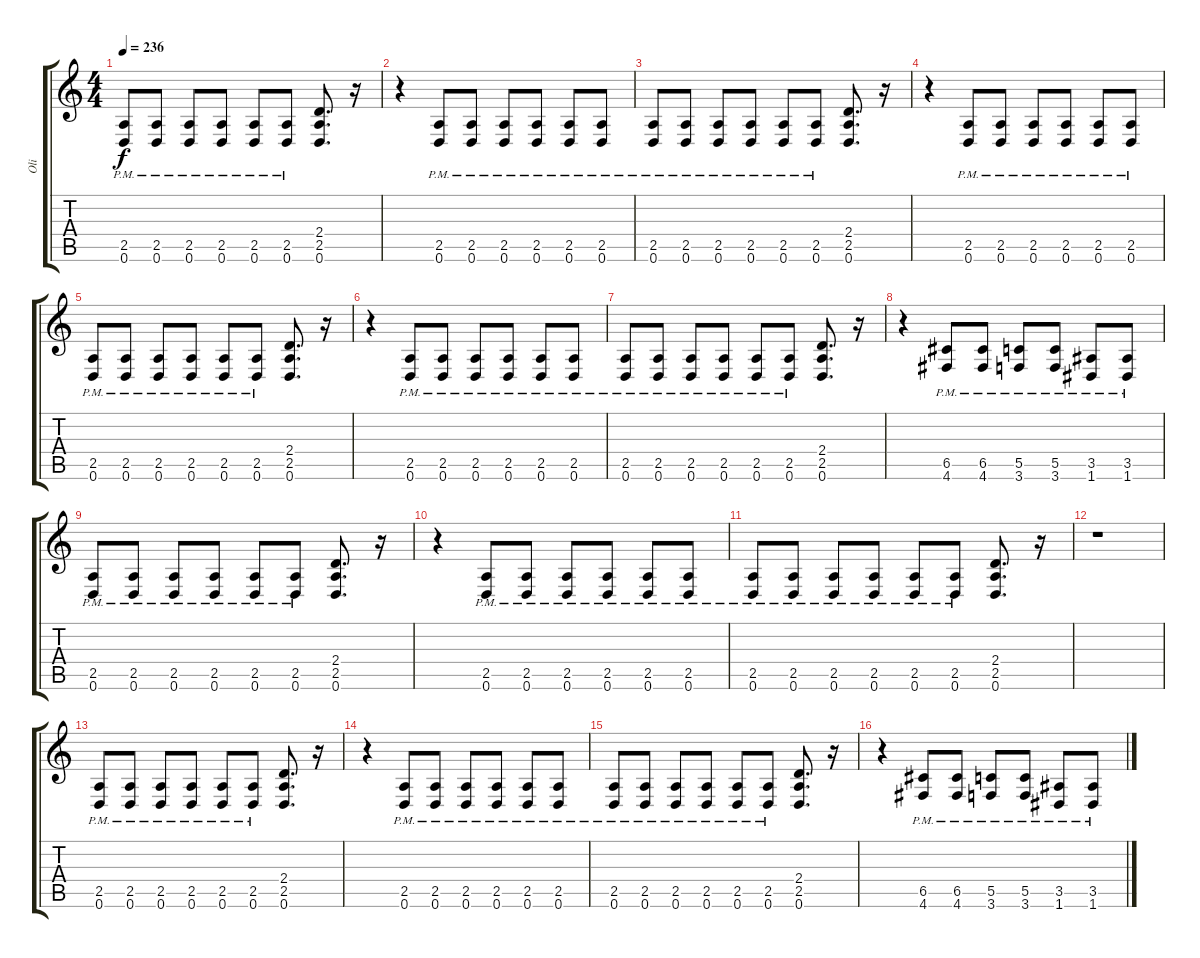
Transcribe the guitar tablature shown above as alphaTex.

\track ("Oli" "Oli") {instrument distortionguitar}
\staff {score tabs}
\tuning (D4 A3 F3 C3 G2 D2) {hide}
\ts (4 4)
\tempo 236
\clef g2
\ks c
(2.5{pm} 0.6{pm}).8{dy f} (2.5{pm} 0.6{pm}).8 (2.5{pm} 0.6{pm}).8 (2.5{pm} 0.6{pm}).8 (2.5{pm} 0.6{pm}).8 (2.5{pm} 0.6{pm}).8 (2.4 2.5 0.6).8{d} r.16 |
r.4 (2.5{pm} 0.6{pm}).8 (2.5{pm} 0.6{pm}).8 (2.5{pm} 0.6{pm}).8 (2.5{pm} 0.6{pm}).8 (2.5{pm} 0.6{pm}).8 (2.5{pm} 0.6{pm}).8 |
(2.5{pm} 0.6{pm}).8 (2.5{pm} 0.6{pm}).8 (2.5{pm} 0.6{pm}).8 (2.5{pm} 0.6{pm}).8 (2.5{pm} 0.6{pm}).8 (2.5{pm} 0.6{pm}).8 (2.4 2.5 0.6).8{d} r.16 |
r.4 (2.5{pm} 0.6{pm}).8 (2.5{pm} 0.6{pm}).8 (2.5{pm} 0.6{pm}).8 (2.5{pm} 0.6{pm}).8 (2.5{pm} 0.6{pm}).8 (2.5{pm} 0.6{pm}).8 |
(2.5{pm} 0.6{pm}).8 (2.5{pm} 0.6{pm}).8 (2.5{pm} 0.6{pm}).8 (2.5{pm} 0.6{pm}).8 (2.5{pm} 0.6{pm}).8 (2.5{pm} 0.6{pm}).8 (2.4 2.5 0.6).8{d} r.16 |
r.4 (2.5{pm} 0.6{pm}).8 (2.5{pm} 0.6{pm}).8 (2.5{pm} 0.6{pm}).8 (2.5{pm} 0.6{pm}).8 (2.5{pm} 0.6{pm}).8 (2.5{pm} 0.6{pm}).8 |
(2.5{pm} 0.6{pm}).8 (2.5{pm} 0.6{pm}).8 (2.5{pm} 0.6{pm}).8 (2.5{pm} 0.6{pm}).8 (2.5{pm} 0.6{pm}).8 (2.5{pm} 0.6{pm}).8 (2.4 2.5 0.6).8{d} r.16 |
r.4 (6.5{pm} 4.6{pm}).8 (6.5{pm} 4.6{pm}).8 (5.5{pm} 3.6{pm}).8 (5.5{pm} 3.6{pm}).8 (3.5{pm} 1.6{pm}).8 (3.5{pm} 1.6{pm}).8 |
(2.5{pm} 0.6{pm}).8{instrument distortionguitar} (2.5{pm} 0.6{pm}).8 (2.5{pm} 0.6{pm}).8 (2.5{pm} 0.6{pm}).8 (2.5{pm} 0.6{pm}).8 (2.5{pm} 0.6{pm}).8 (2.4 2.5 0.6).8{d} r.16 |
r.4 (2.5{pm} 0.6{pm}).8 (2.5{pm} 0.6{pm}).8 (2.5{pm} 0.6{pm}).8 (2.5{pm} 0.6{pm}).8 (2.5{pm} 0.6{pm}).8 (2.5{pm} 0.6{pm}).8 |
(2.5{pm} 0.6{pm}).8 (2.5{pm} 0.6{pm}).8 (2.5{pm} 0.6{pm}).8 (2.5{pm} 0.6{pm}).8 (2.5{pm} 0.6{pm}).8 (2.5{pm} 0.6{pm}).8 (2.4 2.5 0.6).8{d} r.16 |
r.1 |
(2.5{pm} 0.6{pm}).8 (2.5{pm} 0.6{pm}).8 (2.5{pm} 0.6{pm}).8 (2.5{pm} 0.6{pm}).8 (2.5{pm} 0.6{pm}).8 (2.5{pm} 0.6{pm}).8 (2.4 2.5 0.6).8{d} r.16 |
r.4 (2.5{pm} 0.6{pm}).8 (2.5{pm} 0.6{pm}).8 (2.5{pm} 0.6{pm}).8 (2.5{pm} 0.6{pm}).8 (2.5{pm} 0.6{pm}).8 (2.5{pm} 0.6{pm}).8 |
(2.5{pm} 0.6{pm}).8 (2.5{pm} 0.6{pm}).8 (2.5{pm} 0.6{pm}).8 (2.5{pm} 0.6{pm}).8 (2.5{pm} 0.6{pm}).8 (2.5{pm} 0.6{pm}).8 (2.4 2.5 0.6).8{d} r.16 |
r.4 (6.5{pm} 4.6{pm}).8 (6.5{pm} 4.6{pm}).8 (5.5{pm} 3.6{pm}).8 (5.5{pm} 3.6{pm}).8 (3.5{pm} 1.6{pm}).8 (3.5{pm} 1.6{pm}).8
